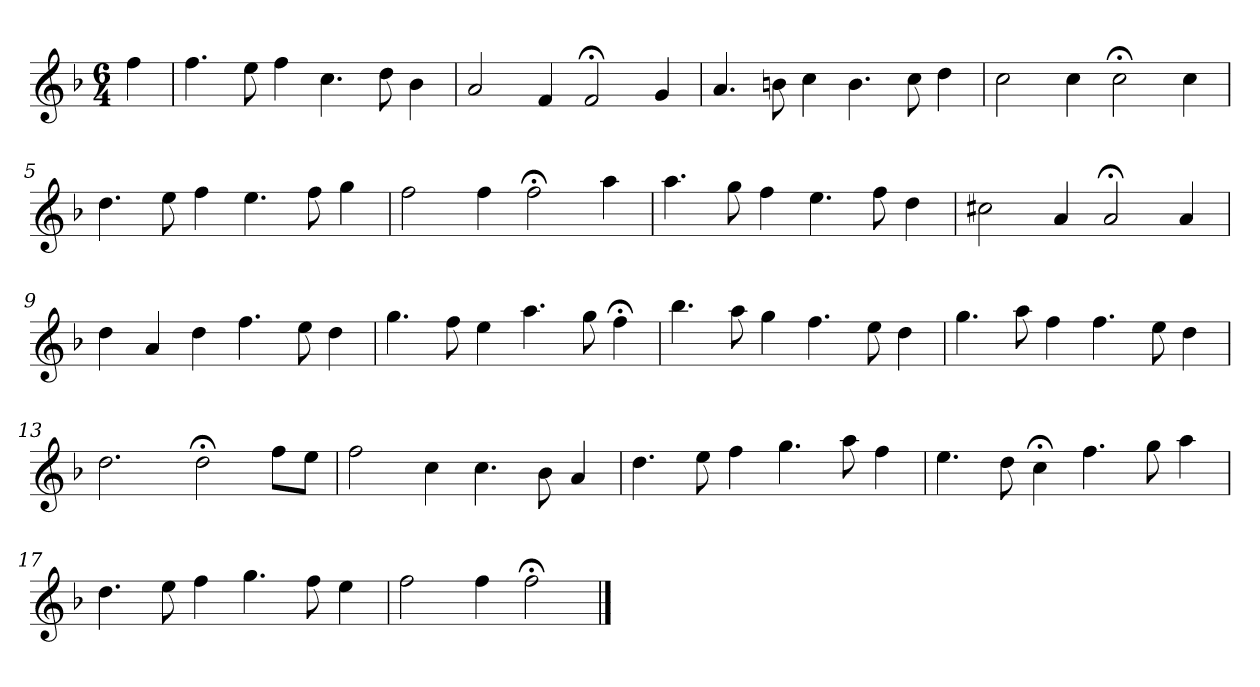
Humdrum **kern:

**kern
*part1
*staff1
*k[b-]
*F:
*M6/4
*MM120
=
4ff
=1
4.ff
8ee
4ff
4.cc
8dd
4b-
=2
2a
4f
2f;<
4g
=3
4.a
8bn
4cc
4.b
8cc
4dd
=4
2cc
4cc
2cc;<
4cc
=5
4.dd
8ee
4ff
4.ee
8ff
4gg
=6
2ff
4ff
2ff;<
4aa
=7
4.aa
8gg
4ff
4.ee
8ff
4dd
=8
2cc#X
4a
2a;<
4a
=9
4dd
4a
4dd
4.ff
8ee
4dd
=10
4.gg
8ff
4ee
4.aa
8gg
4ff;<
=11
4.bb-
8aa
4gg
4.ff
8ee
4dd
=12
4.gg
8aa
4ff
4.ff
8ee
4dd
=13
2.dd
2dd;<
8ffL
8eeJ
=14
2ff
4cc
4.cc
8b-
4a
=15
4.dd
8ee
4ff
4.gg
8aa
4ff
=16
4.ee
8dd
4cc;<
4.ff
8gg
4aa
=17
4.dd
8ee
4ff
4.gg
8ff
4ee
=18
2ff
4ff
2ff;<
==
*-
